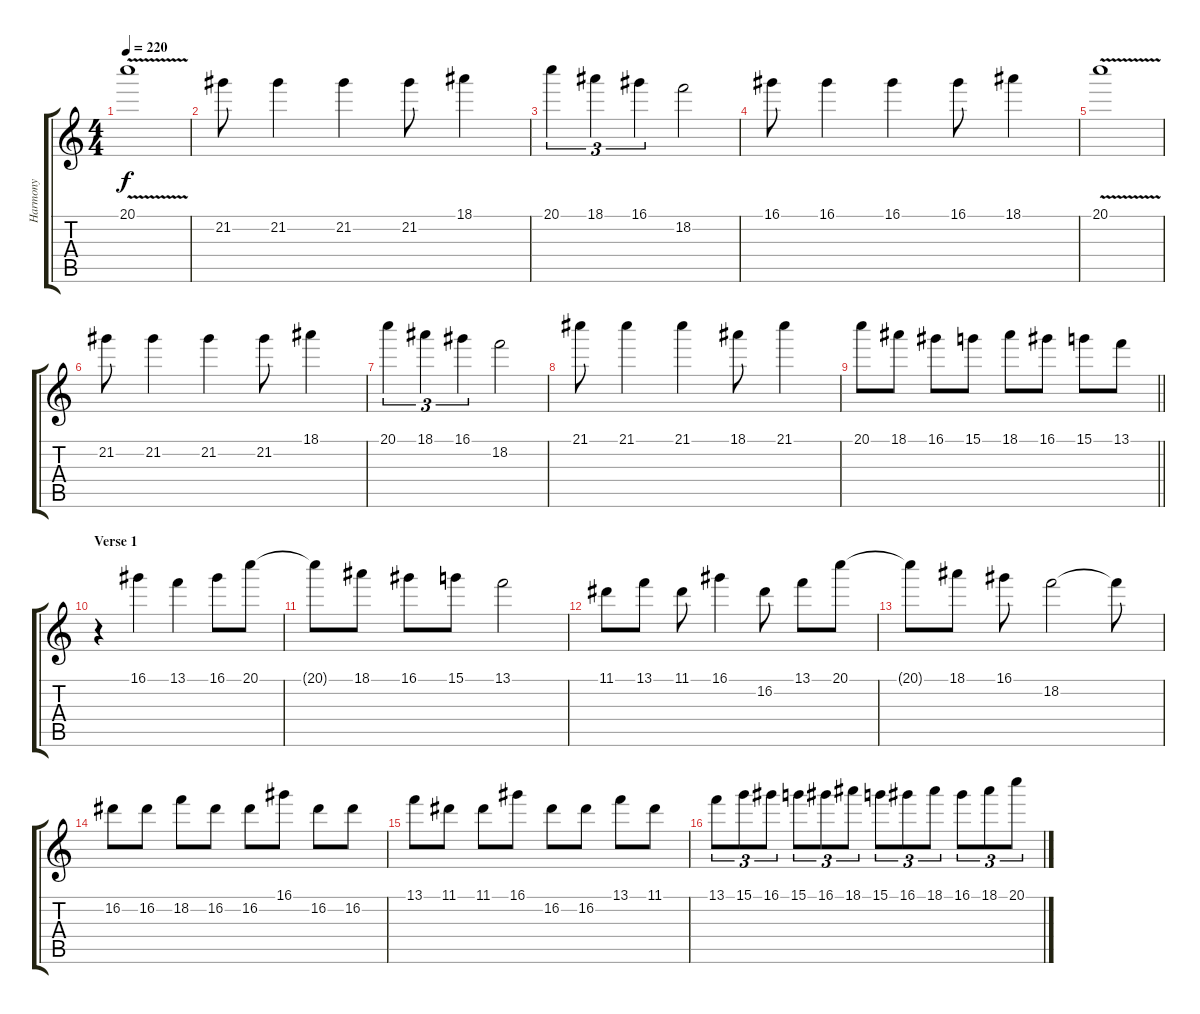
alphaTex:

\track ("Harmony" "Harmony") {mute instrument distortionguitar}
\staff {score tabs}
\tuning (E4 B3 G3 D3 A2 E2) {hide}
\ts (4 4)
\tempo 220
\clef g2
\ks c
20.1{v}.1{dy f} |
21.2.8 21.2.4 21.2.4 21.2.8 18.1.4 |
20.1.4{tu (3 2)} 18.1.4{tu (3 2)} 16.1.4{tu (3 2)} 18.2.2 |
16.1.8 16.1.4 16.1.4 16.1.8 18.1.4 |
20.1{v}.1 |
21.2.8 21.2.4 21.2.4 21.2.8 18.1.4 |
20.1.4{tu (3 2)} 18.1.4{tu (3 2)} 16.1.4{tu (3 2)} 18.2.2 |
21.1.8 21.1.4 21.1.4 18.1.8 21.1.4 |
\barLineRight lightlight
20.1.8 18.1.8 16.1.8 15.1.8 18.1.8 16.1.8 15.1.8 13.1.8 |
\section ("" "Verse 1")
r.4 16.1.4 13.1.4 16.1.8 20.1.8 |
20.1{t}.8 18.1.8 16.1.8 15.1.8 13.1.2 |
11.1.8 13.1.8 11.1.8 16.1.4 16.2.8 13.1.8 20.1.8 |
20.1{t}.8 18.1.8 16.1.8 18.2.2 18.2{t}.8 |
16.2.8 16.2.8 18.2.8 16.2.8 16.2.8 16.1.8 16.2.8 16.2.8 |
13.1.8 11.1.8 11.1.8 16.1.8 16.2.8 16.2.8 13.1.8 11.1.8 |
13.1.8{tu (3 2)} 15.1.8{tu (3 2)} 16.1.8{tu (3 2)} 15.1.8{tu (3 2)} 16.1.8{tu (3 2)} 18.1.8{tu (3 2)} 15.1.8{tu (3 2)} 16.1.8{tu (3 2)} 18.1.8{tu (3 2)} 16.1.8{tu (3 2)} 18.1.8{tu (3 2)} 20.1.8{tu (3 2)}
